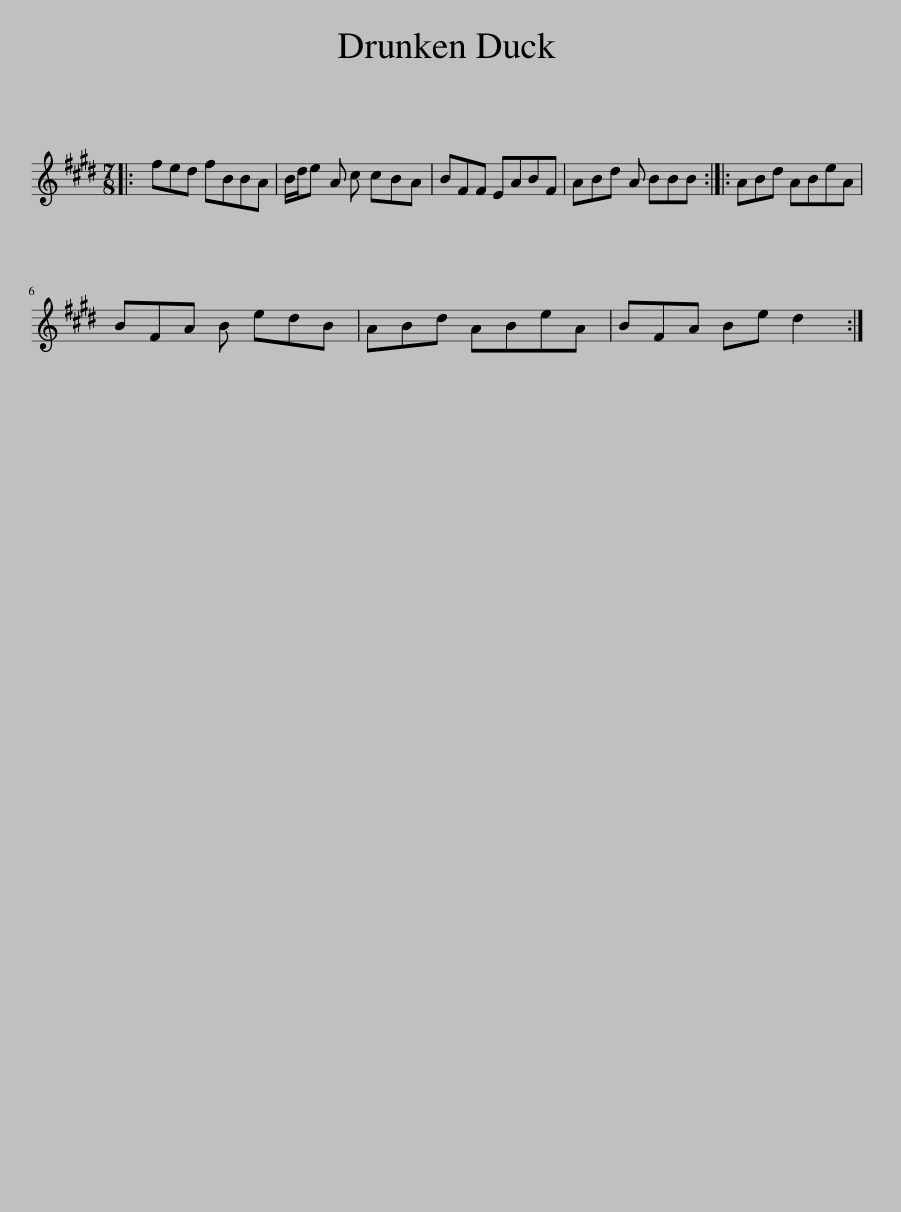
X:1
L:1/8
M:7/8
I:linebreak $
K:E
V:1 treble
V:1
|: fed fBBA | B/d/e A c cBA | BFF EABF | ABd A BBB :: ABd ABeA |$ %5
 BFA B edB | ABd ABeA | BFA Be d2 :| %8
